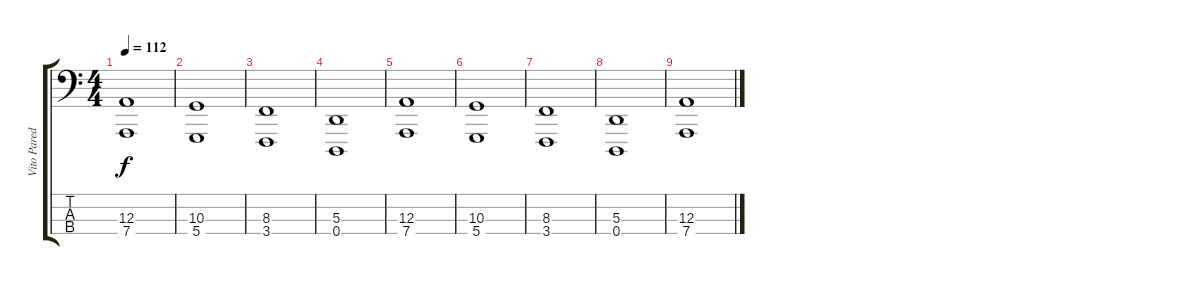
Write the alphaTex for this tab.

\track ("Vito Paredes" "Vito Pared") {instrument choiraahs}
\staff {score tabs}
\tuning (G2 D2 A1 D1) {hide}
\ts (4 4)
\tempo 112
\clef f4
\ks c
(12.3 7.4).1{dy f} |
(10.3 5.4).1 |
(8.3 3.4).1 |
(5.3 0.4).1 |
(12.3 7.4).1 |
(10.3 5.4).1 |
(8.3 3.4).1 |
(5.3 0.4).1 |
(12.3 7.4).1
